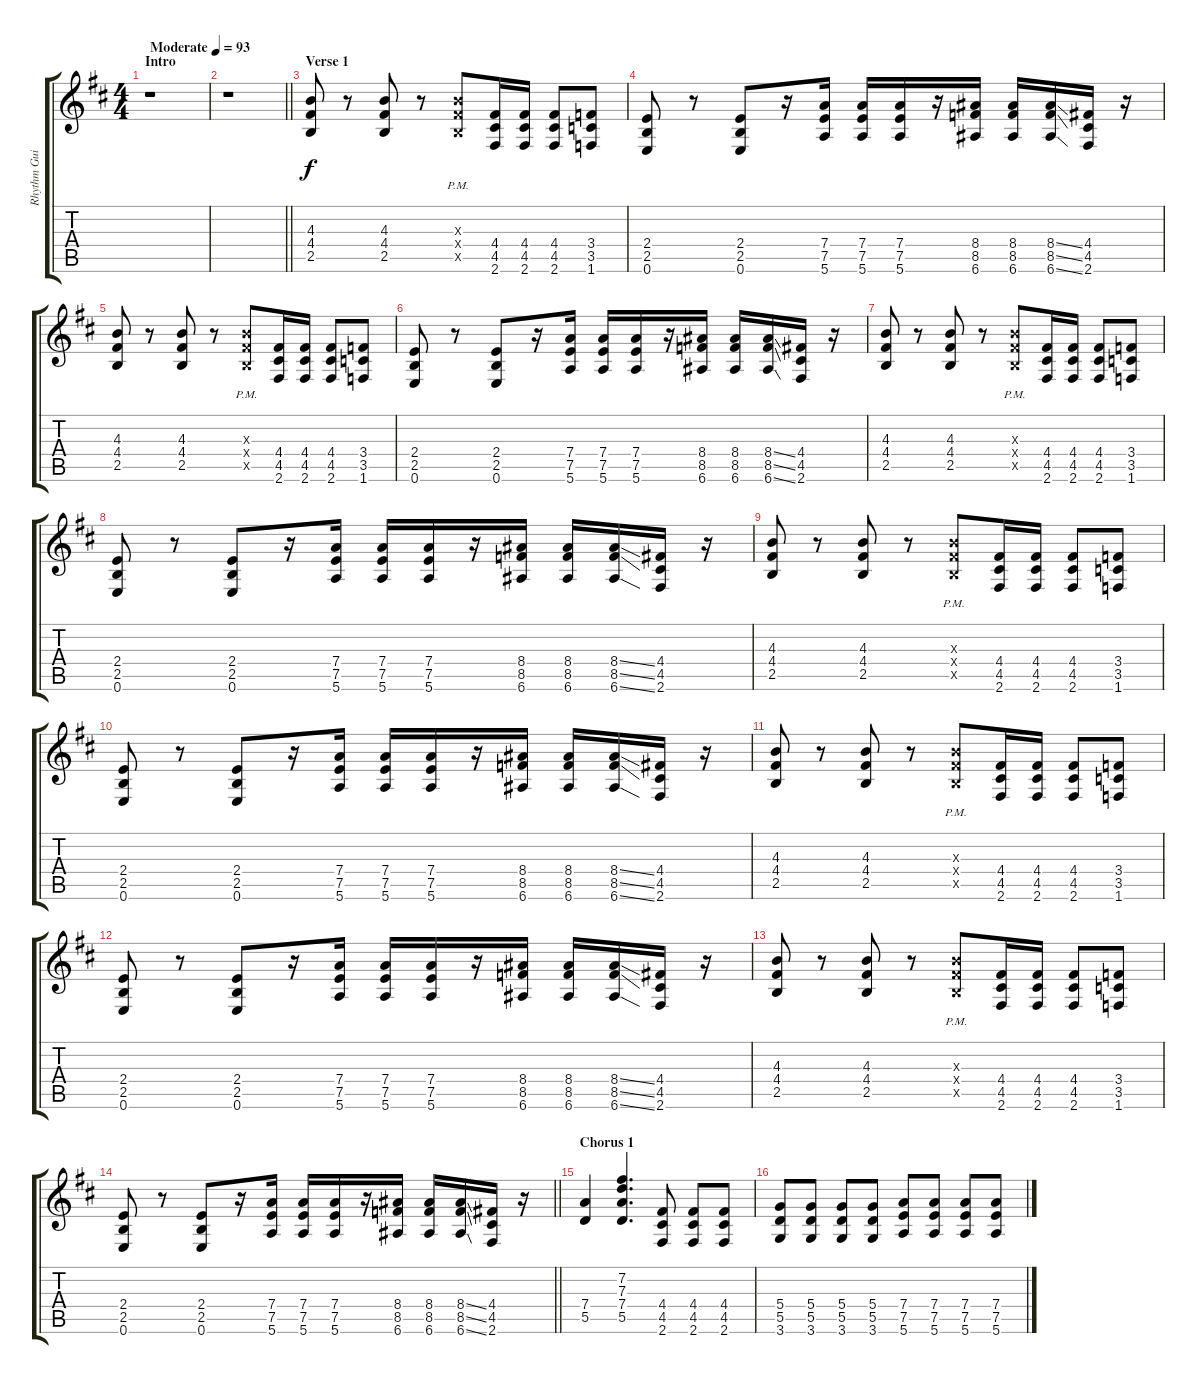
\track ("Rhythm Guitar" "Rhythm Gui") {instrument distortionguitar}
\staff {score tabs}
\tuning (E4 B3 G3 D3 A2 E2) {hide}
\ts (4 4)
\section ("" "Intro")
\tempo (93 "Moderate")
\clef g2
\ks d
r.1{dy f instrument distortionguitar} |
\barLineRight lightlight
r.1 |
\section ("" "Verse 1")
(4.3 4.4 2.5).8 r.8 (4.3 4.4 2.5).8 r.8 (4.3{pm x} 4.4{pm x} 2.5{pm x}).8 (4.4 4.5 2.6).16 (4.4 4.5 2.6).16 (4.4 4.5 2.6).8 (3.4 3.5 1.6).8 |
(2.4 2.5 0.6).8 r.8 (2.4 2.5 0.6).8 r.16 (7.4 7.5 5.6).16 (7.4 7.5 5.6).16 (7.4 7.5 5.6).16 r.16 (8.4 8.5 6.6).16 (8.4 8.5 6.6).16 (8.4{ss} 8.5{ss} 6.6{ss}).16 (4.4 4.5 2.6).16 r.16 |
(4.3 4.4 2.5).8 r.8 (4.3 4.4 2.5).8 r.8 (4.3{pm x} 4.4{pm x} 2.5{pm x}).8 (4.4 4.5 2.6).16 (4.4 4.5 2.6).16 (4.4 4.5 2.6).8 (3.4 3.5 1.6).8 |
(2.4 2.5 0.6).8 r.8 (2.4 2.5 0.6).8 r.16 (7.4 7.5 5.6).16 (7.4 7.5 5.6).16 (7.4 7.5 5.6).16 r.16 (8.4 8.5 6.6).16 (8.4 8.5 6.6).16 (8.4{ss} 8.5{ss} 6.6{ss}).16 (4.4 4.5 2.6).16 r.16 |
(4.3 4.4 2.5).8 r.8 (4.3 4.4 2.5).8 r.8 (4.3{pm x} 4.4{pm x} 2.5{pm x}).8 (4.4 4.5 2.6).16 (4.4 4.5 2.6).16 (4.4 4.5 2.6).8 (3.4 3.5 1.6).8 |
(2.4 2.5 0.6).8 r.8 (2.4 2.5 0.6).8 r.16 (7.4 7.5 5.6).16 (7.4 7.5 5.6).16 (7.4 7.5 5.6).16 r.16 (8.4 8.5 6.6).16 (8.4 8.5 6.6).16 (8.4{ss} 8.5{ss} 6.6{ss}).16 (4.4 4.5 2.6).16 r.16 |
(4.3 4.4 2.5).8 r.8 (4.3 4.4 2.5).8 r.8 (4.3{pm x} 4.4{pm x} 2.5{pm x}).8 (4.4 4.5 2.6).16 (4.4 4.5 2.6).16 (4.4 4.5 2.6).8 (3.4 3.5 1.6).8 |
(2.4 2.5 0.6).8 r.8 (2.4 2.5 0.6).8 r.16 (7.4 7.5 5.6).16 (7.4 7.5 5.6).16 (7.4 7.5 5.6).16 r.16 (8.4 8.5 6.6).16 (8.4 8.5 6.6).16 (8.4{ss} 8.5{ss} 6.6{ss}).16 (4.4 4.5 2.6).16 r.16 |
(4.3 4.4 2.5).8 r.8 (4.3 4.4 2.5).8 r.8 (4.3{pm x} 4.4{pm x} 2.5{pm x}).8 (4.4 4.5 2.6).16 (4.4 4.5 2.6).16 (4.4 4.5 2.6).8 (3.4 3.5 1.6).8 |
(2.4 2.5 0.6).8 r.8 (2.4 2.5 0.6).8 r.16 (7.4 7.5 5.6).16 (7.4 7.5 5.6).16 (7.4 7.5 5.6).16 r.16 (8.4 8.5 6.6).16 (8.4 8.5 6.6).16 (8.4{ss} 8.5{ss} 6.6{ss}).16 (4.4 4.5 2.6).16 r.16 |
(4.3 4.4 2.5).8 r.8 (4.3 4.4 2.5).8 r.8 (4.3{pm x} 4.4{pm x} 2.5{pm x}).8 (4.4 4.5 2.6).16 (4.4 4.5 2.6).16 (4.4 4.5 2.6).8 (3.4 3.5 1.6).8 |
\barLineRight lightlight
(2.4 2.5 0.6).8 r.8 (2.4 2.5 0.6).8 r.16 (7.4 7.5 5.6).16 (7.4 7.5 5.6).16 (7.4 7.5 5.6).16 r.16 (8.4 8.5 6.6).16 (8.4 8.5 6.6).16 (8.4{ss} 8.5{ss} 6.6{ss}).16 (4.4 4.5 2.6).16 r.16 |
\section ("" "Chorus 1")
(7.4 5.5).4 (7.2 7.3 7.4 5.5).4{d} (4.4 4.5 2.6).8 (4.4 4.5 2.6).8 (4.4 4.5 2.6).8 |
(5.4 5.5 3.6).8 (5.4 5.5 3.6).8 (5.4 5.5 3.6).8 (5.4 5.5 3.6).8 (7.4 7.5 5.6).8 (7.4 7.5 5.6).8 (7.4 7.5 5.6).8 (7.4 7.5 5.6).8
